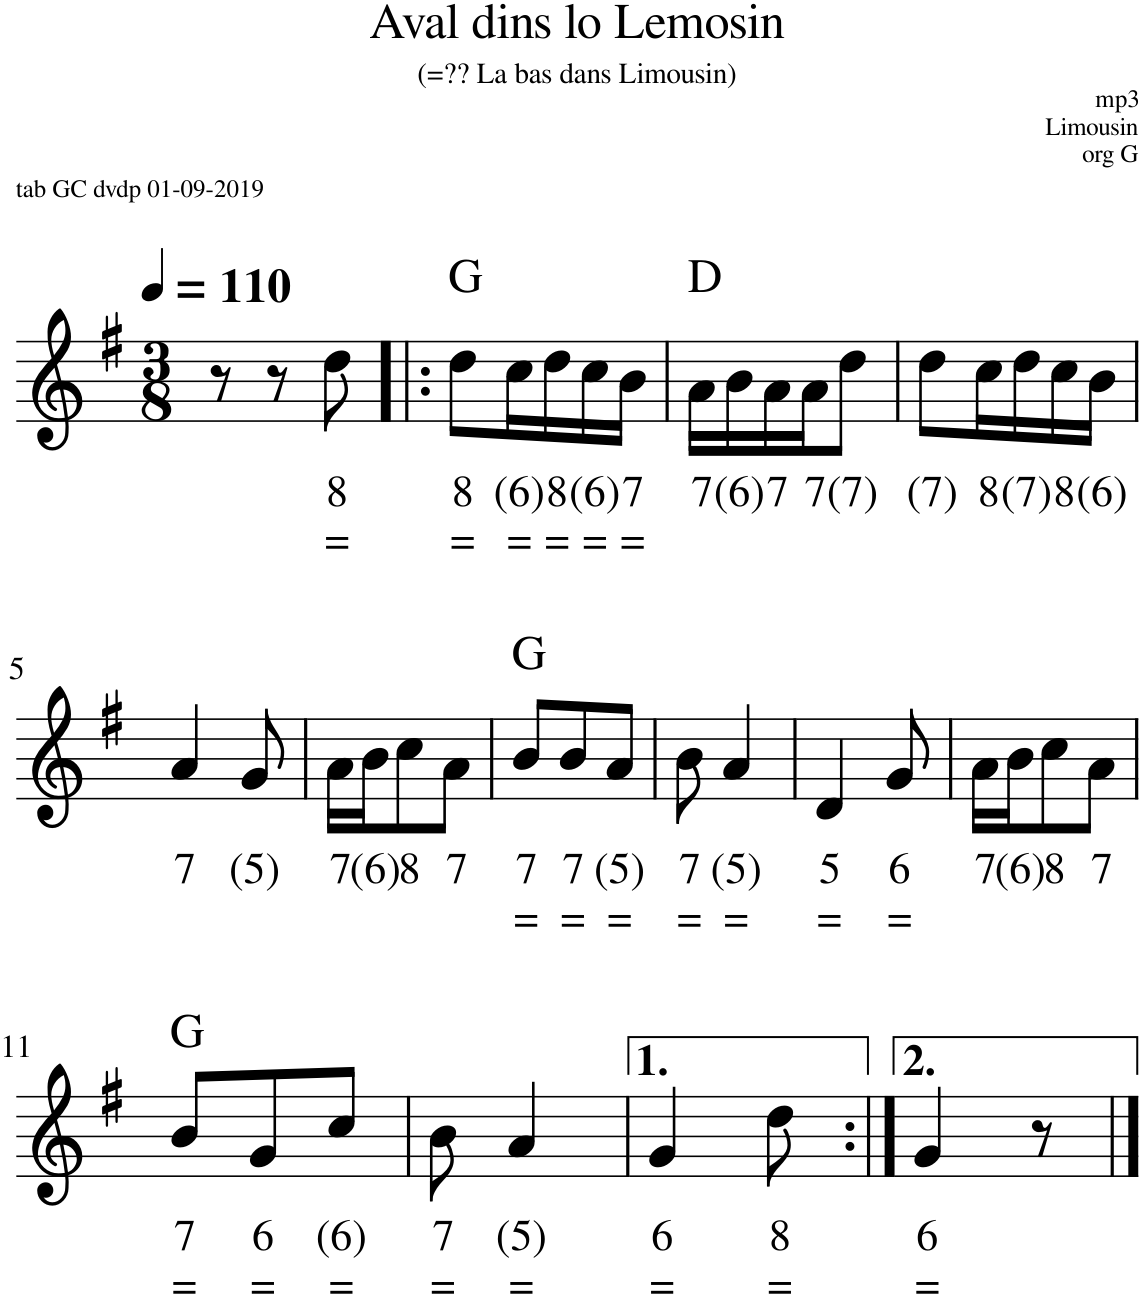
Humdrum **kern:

**kern	**text	**text	**harte
*part1	*part1	*part1	*part1
*staff1	*staff1	*staff1	*
*I"Accordeon	*	*	*
*I'Acc.	*	*	*
*clefG2	*	*	*
*k[f#]	*	*	*
*M3/8	*	*	*
*MM110	*	*	*
=1	=1	=1	=1
8r	.	.	.
8r	.	.	.
!	!LO:LY:b	!LO:LY:b	!
8dd\	8	=	.
=2!|:	=2!|:	=2!|:	=2!|:
!	!LO:LY:b	!LO:LY:b	!
8dd\L	8	=	G:maj
!	!LO:LY:b	!LO:LY:b	!
16cc\L	(6)	=	.
!	!LO:LY:b	!LO:LY:b	!
16dd\	8	=	.
!	!LO:LY:b	!LO:LY:b	!
16cc\	(6)	=	.
!	!LO:LY:b	!LO:LY:b	!
16b\JJ	7	=	.
=3	=3	=3	=3
!	!LO:LY:b	!	!
16a\LL	7	.	D:maj
!	!LO:LY:b	!	!
16b\	(6)	.	.
!	!LO:LY:b	!	!
16a\	7	.	.
!	!LO:LY:b	!	!
16a\J	7	.	.
!	!LO:LY:b	!	!
8dd\J	(7)	.	.
=4	=4	=4	=4
!	!LO:LY:b	!	!
8dd\L	(7)	.	.
!	!LO:LY:b	!	!
16cc\L	8	.	.
!	!LO:LY:b	!	!
16dd\	(7)	.	.
!	!LO:LY:b	!	!
16cc\	8	.	.
!	!LO:LY:b	!	!
16b\JJ	(6)	.	.
!!LO:LB:g=z
=5	=5	=5	=5
!	!LO:LY:b	!	!
4a/	7	.	.
!	!LO:LY:b	!	!
8g/	(5)	.	.
=6	=6	=6	=6
!	!LO:LY:b	!	!
16a\LL	7	.	.
!	!LO:LY:b	!	!
16b\J	(6)	.	.
!	!LO:LY:b	!	!
8cc\	8	.	.
!	!LO:LY:b	!	!
8a\J	7	.	.
=7	=7	=7	=7
!	!LO:LY:b	!LO:LY:b	!
8b/L	7	=	G:maj
!	!LO:LY:b	!LO:LY:b	!
8b/	7	=	.
!	!LO:LY:b	!LO:LY:b	!
8a/J	(5)	=	.
=8	=8	=8	=8
!	!LO:LY:b	!LO:LY:b	!
8b\	7	=	.
!	!LO:LY:b	!LO:LY:b	!
4a/	(5)	=	.
=9	=9	=9	=9
!	!LO:LY:b	!LO:LY:b	!
4d/	5	=	.
!	!LO:LY:b	!LO:LY:b	!
8g/	6	=	.
=10	=10	=10	=10
!	!LO:LY:b	!	!
16a\LL	7	.	.
!	!LO:LY:b	!	!
16b\J	(6)	.	.
!	!LO:LY:b	!	!
8cc\	8	.	.
!	!LO:LY:b	!	!
8a\J	7	.	.
!!LO:LB:g=z
=11	=11	=11	=11
!	!LO:LY:b	!LO:LY:b	!
8b/L	7	=	G:maj
!	!LO:LY:b	!LO:LY:b	!
8g/	6	=	.
!	!LO:LY:b	!LO:LY:b	!
8cc/J	(6)	=	.
=12	=12	=12	=12
!	!LO:LY:b	!LO:LY:b	!
8b\	7	=	.
!	!LO:LY:b	!LO:LY:b	!
4a/	(5)	=	.
=13	=13	=13	=13
!	!LO:LY:b	!LO:LY:b	!
4g/	6	=	.
!	!LO:LY:b	!LO:LY:b	!
8dd\	8	=	.
=14:|!	=14:|!	=14:|!	=14:|!
!	!LO:LY:b	!LO:LY:b	!
4g/	6	=	.
8r	.	.	.
==	==	==	==
*-	*-	*-	*-
